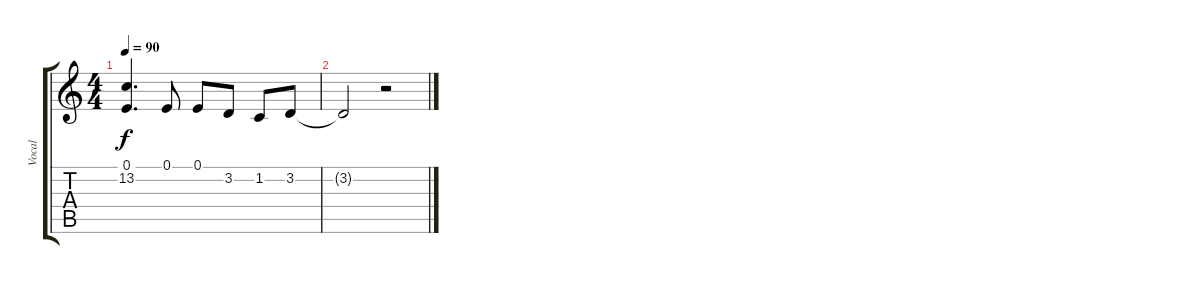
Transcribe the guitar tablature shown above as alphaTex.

\track ("Vocal" "Vocal") {instrument acousticgrandpiano}
\staff {score tabs}
\tuning (E4 B3 G3 D3 A2 E2) {hide}
\ts (4 4)
\tempo 90
\clef g2
\ks c
(0.1{t} 13.2{t}).4{d dy f} 0.1.8 0.1.8 3.2.8 1.2.8 3.2.8 |
3.2{t}.2 r.2
